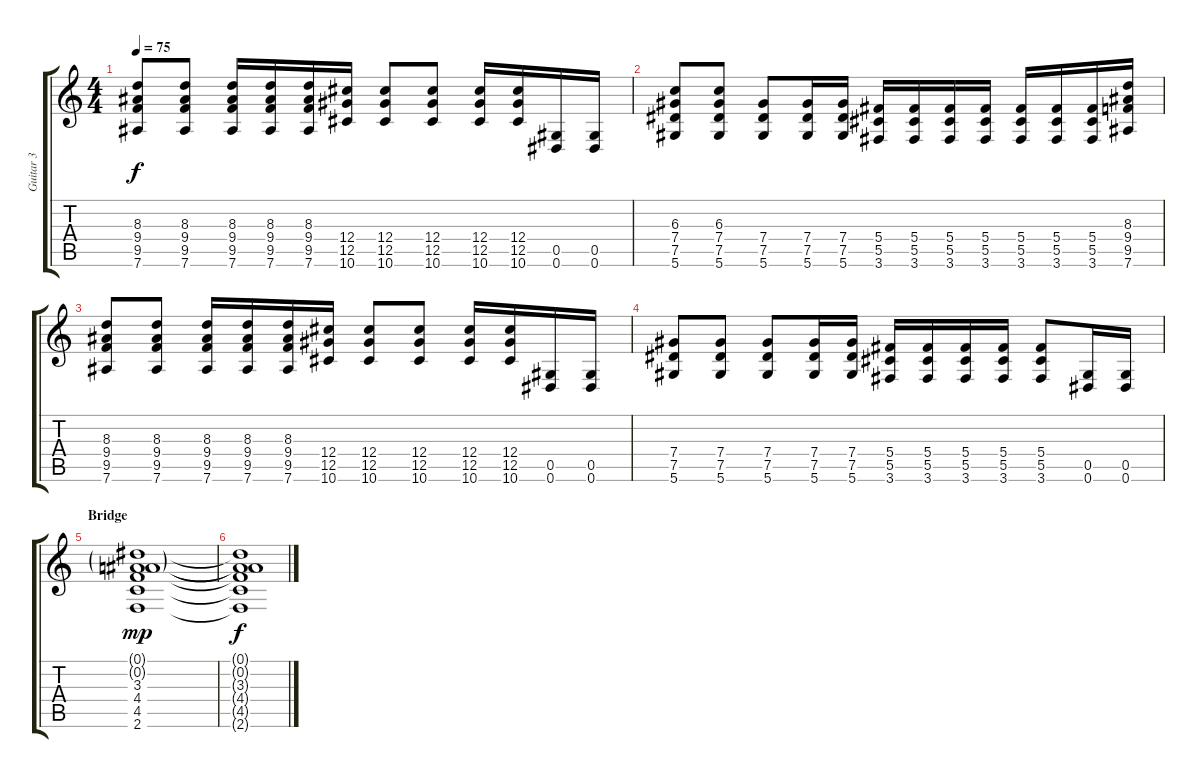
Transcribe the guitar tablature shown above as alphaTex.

\track ("Guitar 3" "Guitar 3") {instrument overdrivenguitar}
\staff {score tabs}
\tuning (Eb4 Bb3 Gb3 Db3 Ab2 Eb2) {hide}
\ts (4 4)
\tempo 75
\clef g2
\ks c
(8.3 9.4 9.5 7.6).8{dy f} (8.3 9.4 9.5 7.6).8 (8.3 9.4 9.5 7.6).16 (8.3 9.4 9.5 7.6).16 (8.3 9.4 9.5 7.6).16 (12.4 12.5 10.6).16 (12.4 12.5 10.6).8 (12.4 12.5 10.6).8 (12.4 12.5 10.6).16 (12.4 12.5 10.6).16 (0.5 0.6).16 (0.5 0.6).16 |
(6.3 7.4 7.5 5.6).8 (6.3 7.4 7.5 5.6).8 (7.4 7.5 5.6).8 (7.4 7.5 5.6).16 (7.4 7.5 5.6).16 (5.4 5.5 3.6).16 (5.4 5.5 3.6).16 (5.4 5.5 3.6).16 (5.4 5.5 3.6).16 (5.4 5.5 3.6).16 (5.4 5.5 3.6).16 (5.4 5.5 3.6).16 (8.3 9.4 9.5 7.6).16 |
(8.3 9.4 9.5 7.6).8 (8.3 9.4 9.5 7.6).8 (8.3 9.4 9.5 7.6).16 (8.3 9.4 9.5 7.6).16 (8.3 9.4 9.5 7.6).16 (12.4 12.5 10.6).16 (12.4 12.5 10.6).8 (12.4 12.5 10.6).8 (12.4 12.5 10.6).16 (12.4 12.5 10.6).16 (0.5 0.6).16 (0.5 0.6).16 |
(7.4 7.5 5.6).8 (7.4 7.5 5.6).8 (7.4 7.5 5.6).8 (7.4 7.5 5.6).16 (7.4 7.5 5.6).16 (5.4 5.5 3.6).16 (5.4 5.5 3.6).16 (5.4 5.5 3.6).16 (5.4 5.5 3.6).16 (5.4 5.5 3.6).8 (0.5 0.6).16 (0.5 0.6).16 |
\section ("" "Bridge")
(0.1{g} 0.2{g} 3.3 4.4 4.5 2.6).1{dy mp} |
(0.1{t} 0.2{t} 3.3{t} 4.4{t} 4.5{t} 2.6{t}).1{dy f}
